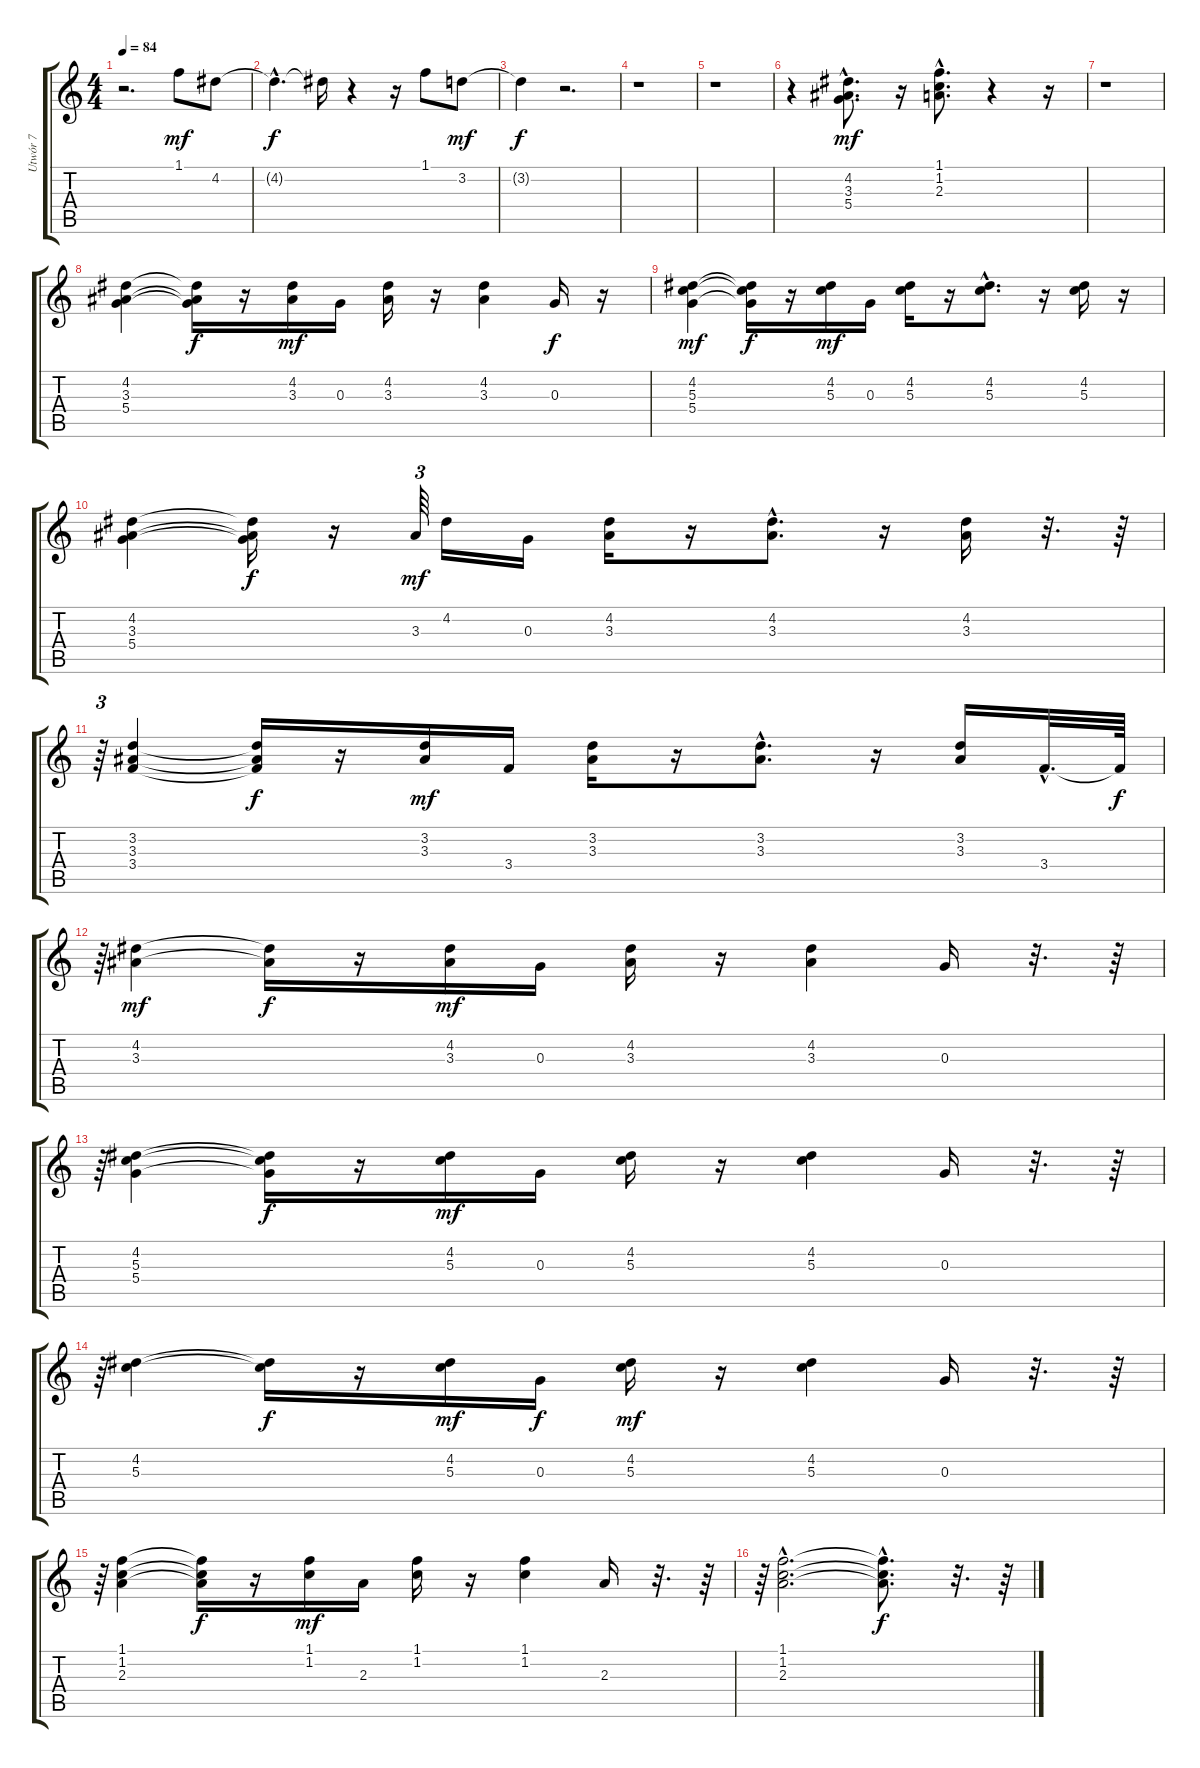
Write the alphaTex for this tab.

\track ("Utwór 7" "Utwór 7") {instrument acousticguitarsteel}
\staff {score tabs}
\tuning (E4 B3 G3 D3 A2 E2) {hide}
\ts (4 4)
\tempo 84
\clef g2
\ks c
r.2{d dy f} 1.1.8{dy mf} 4.2.8 |
4.2{hac t}.4{d dy f} 4.2{t}.16 r.4 r.16 1.1.8 3.2.8{dy mf} |
3.2{t}.4{dy f} r.2{d} |
r.1 |
r.1 |
r.4 (4.2{hac} 3.3{hac} 5.4{hac}).8{d dy mf} r.16 (1.1{hac} 1.2{hac} 2.3{hac}).8{d} r.4 r.16 |
r.1 |
(4.2 3.3 5.4).4 (4.2{t} 3.3{t} 5.4{t}).16{dy f} r.16 (4.2 3.3).16{dy mf} 0.3.16 (4.2 3.3).16 r.16 (4.2 3.3).4 0.3.16{dy f} r.16 |
(4.2 5.3 5.4).4{dy mf} (4.2{t} 5.3{t} 5.4{t}).16{dy f} r.16 (4.2 5.3).16{dy mf} 0.3.16 (4.2 5.3).16 r.16 (4.2{hac} 5.3{hac}).8{d} r.16 (4.2 5.3).16 r.16 |
(4.2 3.3 5.4).4 (4.2{t} 3.3{t} 5.4{t}).16{dy f} r.16 3.3.64{tu (3 2) dy mf} 4.2.16 0.3.16 (4.2 3.3).16 r.16 (4.2{hac} 3.3{hac}).8{d} r.16 (4.2 3.3).16 r.32{d} r.64 |
r.64{tu (3 2)} (3.2 3.3 3.4).4 (3.2{t} 3.3{t} 3.4{t}).16{dy f} r.16 (3.2 3.3).16{dy mf} 3.4.16 (3.2 3.3).16 r.16 (3.2{hac} 3.3{hac}).8{d} r.16 (3.2 3.3).16 3.4{hac}.32{d} 3.4{t}.64{dy f} |
r.64{tu (3 2)} (4.2 3.3).4{dy mf} (4.2{t} 3.3{t}).16{dy f} r.16 (4.2 3.3).16{dy mf} 0.3.16 (4.2 3.3).16 r.16 (4.2 3.3).4 0.3.16 r.32{d} r.64 |
r.64{tu (3 2)} (4.2 5.3 5.4).4 (4.2{t} 5.3{t} 5.4{t}).16{dy f} r.16 (4.2 5.3).16{dy mf} 0.3.16 (4.2 5.3).16 r.16 (4.2 5.3).4 0.3.16 r.32{d} r.64 |
r.64{tu (3 2)} (4.2 5.3).4 (4.2{t} 5.3{t}).16{dy f} r.16 (4.2 5.3).16{dy mf} 0.3.16{dy f} (4.2 5.3).16{dy mf} r.16 (4.2 5.3).4 0.3.16 r.32{d} r.64 |
r.64{tu (3 2)} (1.1 1.2 2.3).4 (1.1{t} 1.2{t} 2.3{t}).16{dy f} r.16 (1.1 1.2).16{dy mf} 2.3.16 (1.1 1.2).16 r.16 (1.1 1.2).4 2.3.16 r.32{d} r.64 |
r.64{tu (3 2)} (1.1{hac} 1.2{hac} 2.3{hac}).2{d} (1.1{hac t} 1.2{hac t} 2.3{hac t}).8{d dy f} r.32{d} r.64
